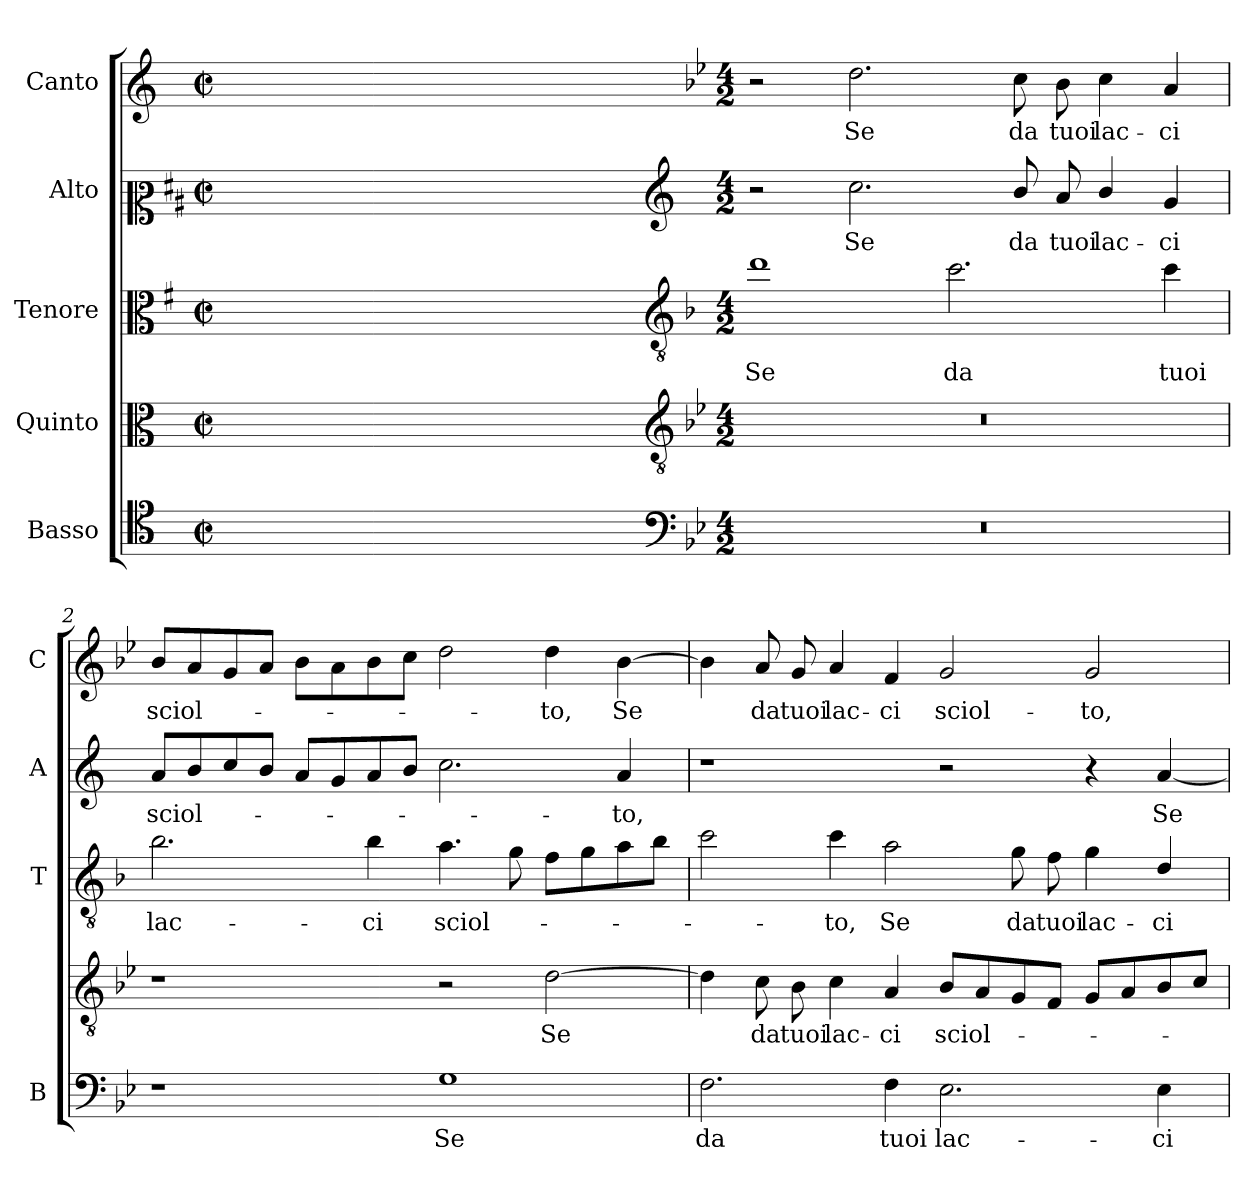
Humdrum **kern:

**kern	**text	**kern	**text	**kern	**text	**kern	**text	**kern	**text
*part5	*part5	*part4	*part4	*part3	*part3	*part2	*part2	*part1	*part1
*staff5	*staff5	*staff4	*staff4	*staff3	*staff3	*staff2	*staff2	*staff1	*staff1
*I"Basso	*	*I"Quinto	*	*I"Tenore	*	*I"Alto	*	*I"Canto	*
*I'B	*	*	*	*I'T	*	*I'A	*	*I'C	*
*clefC4	*	*clefC3	*	*clefC3	*	*clefC2	*	*clefG2	*
*	*	*	*	*ITrd4c7	*	*ITrd1c2	*	*	*
*k[]	*	*k[]	*	*k[]	*	*k[]	*	*k[]	*
*C:	*	*C:	*	*C:	*	*C:	*	*C:	*
*M2/2	*	*M2/2	*	*M2/2	*	*M2/2	*	*M2/2	*
*met(c|)	*	*met(c|)	*	*met(c|)	*	*met(c|)	*	*met(c|)	*
=	=	=	=	=	=	=	=	=	=
1ryy	.	1ryy	.	1ryy	.	1ryy	.	1ryy	.
=1X-	=1X-	=1X-	=1X-	=1X-	=1X-	=1X-	=1X-	=1X-	=1X-
4ryy	.	4ryy	.	4ryy	.	4ryy	.	4ryy	.
4ryy	.	4ryy	.	4ryy	.	4ryy	.	4ryy	.
4ryy	.	4ryy	.	4ryy	.	4ryy	.	4ryy	.
4ryy	.	4ryy	.	4ryy	.	4ryy	.	4ryy	.
=1-	=1-	=1-	=1-	=1-	=1-	=1-	=1-	=1-	=1-
*clefF4	*	*clefGv2	*	*clefGv2	*	*clefG2	*	*	*
*k[b-e-]	*	*k[b-e-]	*	*k[b-e-]	*	*k[b-e-]	*	*k[b-e-]	*
*B-:	*	*B-:	*	*B-:	*	*B-:	*	*B-:	*
*M4/2	*	*M4/2	*	*M4/2	*	*M4/2	*	*M4/2	*
!	!	!	!	!	!LO:LY:b	!	!	!	!
0r	.	0r	.	1g	Se	2r	.	2r	.
!	!	!	!	!	!	!	!LO:LY:b	!	!LO:LY:b
.	.	.	.	.	.	2.b-\	Se	2.dd\	Se
!	!	!	!	!	!LO:LY:b	!	!	!	!
.	.	.	.	2.f\	da	.	.	.	.
!	!	!	!	!	!	!	!LO:LY:b	!	!LO:LY:b
.	.	.	.	.	.	8a/	da	8cc\	da
!	!	!	!	!	!	!	!LO:LY:b	!	!LO:LY:b
.	.	.	.	.	.	8g/	tuoi	8b-\	tuoi
!	!	!	!	!	!	!	!LO:LY:b	!	!LO:LY:b
.	.	.	.	.	.	4a/	lac-	4cc\	lac-
!	!	!	!	!	!LO:LY:b	!	!LO:LY:b	!	!LO:LY:b
.	.	.	.	4f\	tuoi	4f/	-ci	4a/	-ci
=2	=2	=2	=2	=2	=2	=2	=2	=2	=2
!	!	!	!	!	!LO:LY:b	!	!LO:LY:b	!	!LO:LY:b
1r	.	1r	.	2.e-\	lac-	8g/L	sciol-	8b-/L	sciol-
.	.	.	.	.	.	8a/	.	8a/	.
.	.	.	.	.	.	8b-/	.	8g/	.
.	.	.	.	.	.	8a/J	.	8a/J	.
.	.	.	.	.	.	8g/L	.	8b-\L	.
.	.	.	.	.	.	8f/	.	8a\	.
!	!	!	!	!	!LO:LY:b	!	!	!	!
.	.	.	.	4e-\	-ci	8g/	.	8b-\	.
.	.	.	.	.	.	8a/J	.	8cc\J	.
!	!LO:LY:b	!	!	!	!LO:LY:b	!	!	!	!
1G	Se	2r	.	4.d\	sciol-	2.b-\	.	2dd\	.
.	.	.	.	8c\	.	.	.	.	.
!	!	!	!LO:LY:b	!	!	!	!	!	!LO:LY:b
.	.	[2d\	Se	8B-\L	.	.	.	4dd\	-to,
.	.	.	.	8c\	.	.	.	.	.
!	!	!	!	!	!	!	!LO:LY:b	!	!LO:LY:b
.	.	.	.	8d\	.	4g/	-to,	[4b-\	Se
.	.	.	.	8e-\J	.	.	.	.	.
=3	=3	=3	=3	=3	=3	=3	=3	=3	=3
!	!LO:LY:b	!	!	!	!	!	!	!	!
2.F\	da	4d\]	.	2f\	.	1r	.	4b-\]	.
!	!	!	!LO:LY:b	!	!	!	!	!	!LO:LY:b
.	.	8c\	da	.	.	.	.	8a/	da
!	!	!	!LO:LY:b	!	!	!	!	!	!LO:LY:b
.	.	8B-\	tuoi	.	.	.	.	8g/	tuoi
!	!	!	!LO:LY:b	!	!LO:LY:b	!	!	!	!LO:LY:b
.	.	4c\	lac-	4f\	-to,	.	.	4a/	lac-
!	!LO:LY:b	!	!LO:LY:b	!	!LO:LY:b	!	!	!	!LO:LY:b
4F\	tuoi	4A/	-ci	2d\	Se	.	.	4f/	-ci
!	!LO:LY:b	!	!LO:LY:b	!	!	!	!	!	!LO:LY:b
2.E-\	lac-	8B-/L	sciol-	.	.	2r	.	2g/	sciol-
.	.	8A/	.	.	.	.	.	.	.
!	!	!	!	!	!LO:LY:b	!	!	!	!
.	.	8G/	.	8c\	da	.	.	.	.
!	!	!	!	!	!LO:LY:b	!	!	!	!
.	.	8F/J	.	8B-\	tuoi	.	.	.	.
!	!	!	!	!	!LO:LY:b	!	!	!	!LO:LY:b
.	.	8G/L	.	4c\	lac-	4r	.	2g/	-to,
.	.	8A/	.	.	.	.	.	.	.
!	!LO:LY:b	!	!	!	!LO:LY:b	!	!LO:LY:b	!	!
4E-\	-ci	8B-/	.	4G/	-ci	[4g/	Se	.	.
.	.	8c/J	.	.	.	.	.	.	.
=	=	=	=	=	=	=	=	=	=
*-	*-	*-	*-	*-	*-	*-	*-	*-	*-
